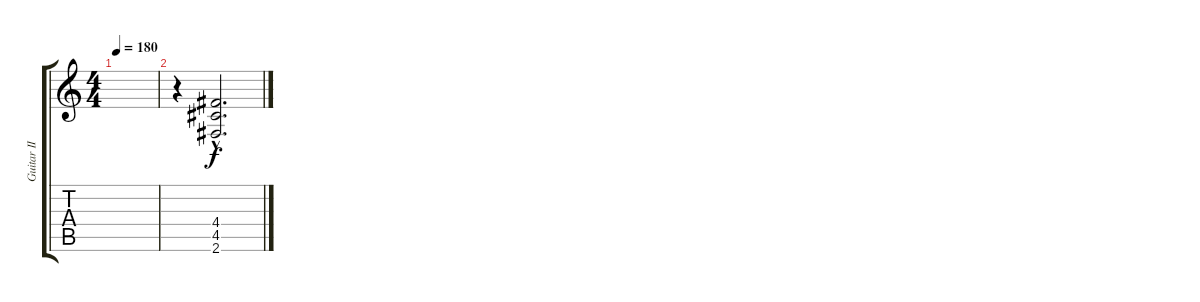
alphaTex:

\track ("Guitar II" "Guitar II") {instrument distortionguitar}
\staff {score tabs}
\tuning (E4 B3 G3 D3 A2 E2) {hide}
\ts (4 4)
\tempo 180
\clef g2
\ks c
|
r.4 (4.4{hac} 4.5{hac} 2.6{hac}).2{d}
